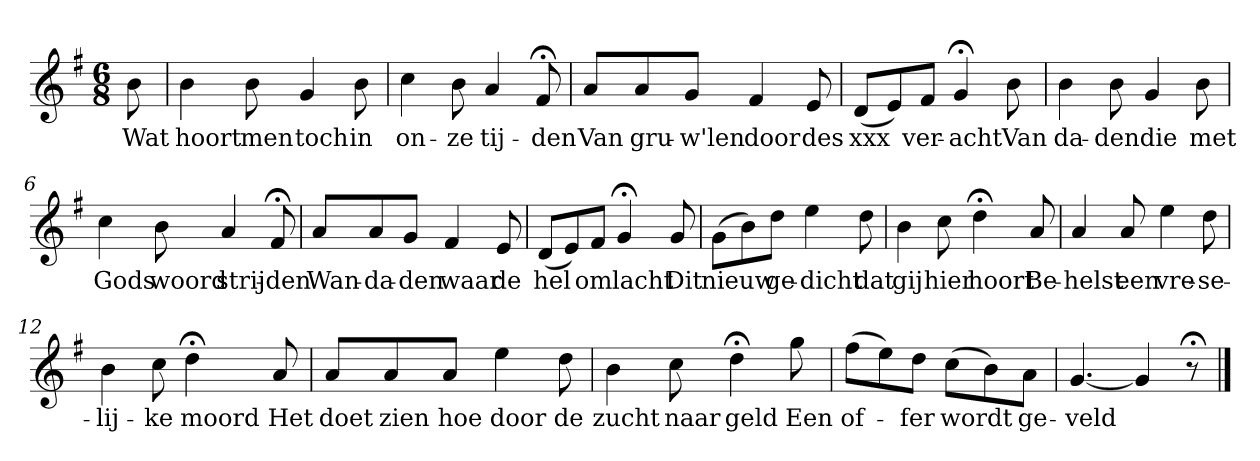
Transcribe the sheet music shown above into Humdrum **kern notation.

**kern	**text
*part1	*part1
*staff1	*staff1
*k[f#]	*
*G:	*
*M6/8	*
*MM120	*
=	=
8b	Wat
=1	=1
4b	hoort
8b	men
4g	toch
8b	in
=2	=2
4cc	on-
8b	-ze
4a	tij-
8f#;<	-den
=3	=3
8aL	Van
8a	gru-
8gJ	-w'len
4f#	door
8e	des
=4	=4
(8dL	xxx
8e)	.
8f#J	ver-
4g;<	-acht
8b	Van
=5	=5
4b	da-
8b	-den
4g	die
8b	met
=6	=6
4cc	Gods
8b	woord
4a	strij-
8f#;<	-den
=7	=7
8aL	Wan-
8a	-da-
8gJ	-den
4f#	waar
8e	de
=8	=8
(8dL	hel
8e)	.
8f#J	om
4g;<	lacht
8g	Dit
=9	=9
(8gL	nieuw
8b)	.
8ddJ	ge-
4ee	-dicht
8dd	dat
=10	=10
4b	gij
8cc	hier
4dd;<	hoort
8a	Be-
=11	=11
4a	-helst
8a	een
4ee	vre-
8dd	-se-
=12	=12
4b	-lij-
8cc	-ke
4dd;<	moord
8a	Het
=13	=13
8aL	doet
8a	zien
8aJ	hoe
4ee	door
8dd	de
=14	=14
4b	zucht
8cc	naar
4dd;<	geld
8gg	Een
=15	=15
(8ff#L	of-
8ee)	.
8ddJ	-fer
(8ccL	wordt
8b)	.
8aJ	ge-
=16	=16
[4.g	-veld
4g]	.
8r;<	.
==	==
*-	*-
